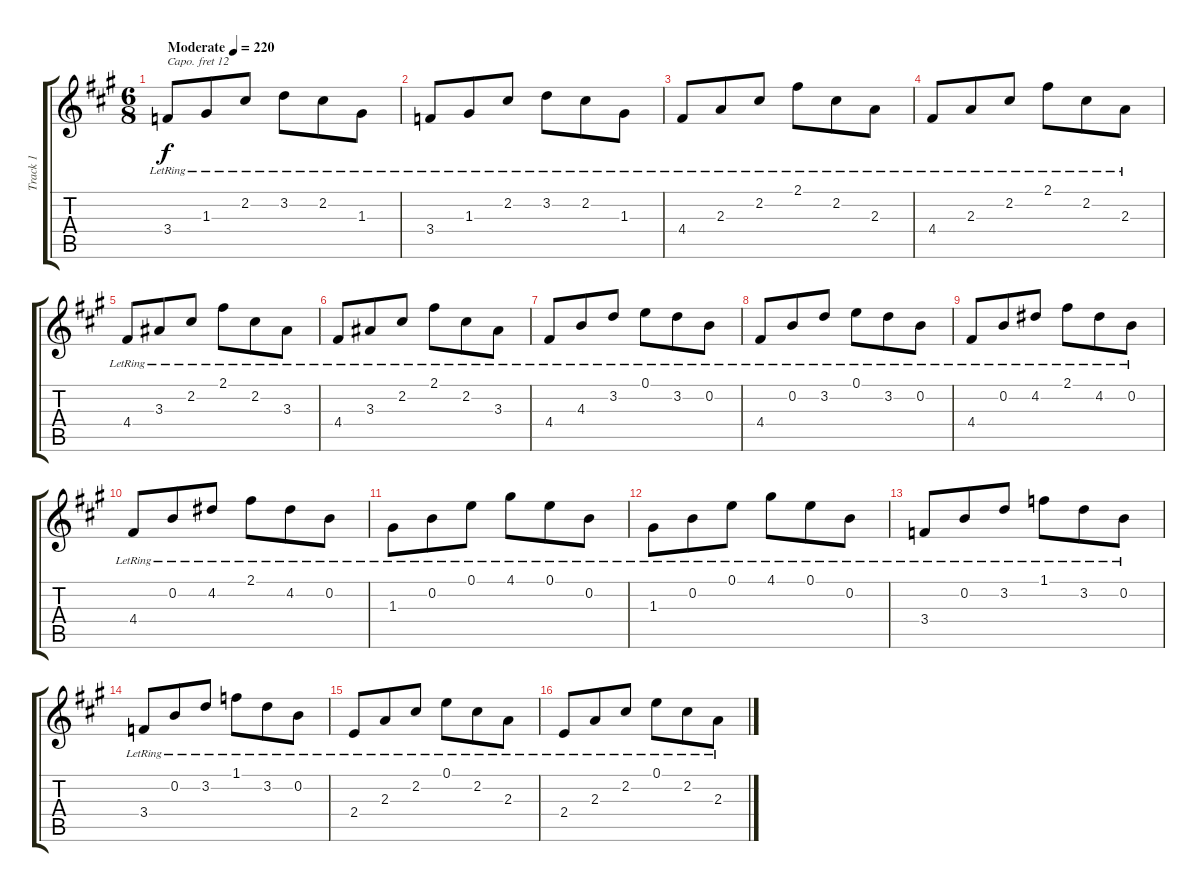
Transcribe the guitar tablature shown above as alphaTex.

\track ("Track 1" "Track 1") {instrument acousticgrandpiano}
\staff {score tabs}
\capo 12
\tuning (E4 B3 G3 D3 A2 E2) {hide}
\ts (6 8)
\tempo (220 "Moderate")
\clef g2
\ks a
3.4{lr}.8{dy f instrument acousticgrandpiano} 1.3{lr}.8 2.2{lr}.8 3.2{lr}.8 2.2{lr}.8 1.3{lr}.8 |
3.4{lr}.8 1.3{lr}.8 2.2{lr}.8 3.2{lr}.8 2.2{lr}.8 1.3{lr}.8 |
4.4{lr}.8 2.3{lr}.8 2.2{lr}.8 2.1{lr}.8 2.2{lr}.8 2.3{lr}.8 |
4.4{lr}.8 2.3{lr}.8 2.2{lr}.8 2.1{lr}.8 2.2{lr}.8 2.3{lr}.8 |
4.4{lr}.8 3.3{lr}.8 2.2{lr}.8 2.1{lr}.8 2.2{lr}.8 3.3{lr}.8 |
4.4{lr}.8 3.3{lr}.8 2.2{lr}.8 2.1{lr}.8 2.2{lr}.8 3.3{lr}.8 |
4.4{lr}.8 4.3{lr}.8 3.2{lr}.8 0.1{lr}.8 3.2{lr}.8 0.2{lr}.8 |
4.4{lr}.8 0.2{lr}.8 3.2{lr}.8 0.1{lr}.8 3.2{lr}.8 0.2{lr}.8 |
4.4{lr}.8 0.2{lr}.8 4.2{lr}.8 2.1{lr}.8 4.2{lr}.8 0.2{lr}.8 |
4.4{lr}.8 0.2{lr}.8 4.2{lr}.8 2.1{lr}.8 4.2{lr}.8 0.2{lr}.8 |
1.3{lr}.8 0.2{lr}.8 0.1{lr}.8 4.1{lr}.8 0.1{lr}.8 0.2{lr}.8 |
1.3{lr}.8 0.2{lr}.8 0.1{lr}.8 4.1{lr}.8 0.1{lr}.8 0.2{lr}.8 |
3.4{lr}.8 0.2{lr}.8 3.2{lr}.8 1.1{lr}.8 3.2{lr}.8 0.2{lr}.8 |
3.4{lr}.8 0.2{lr}.8 3.2{lr}.8 1.1{lr}.8 3.2{lr}.8 0.2{lr}.8 |
2.4{lr}.8 2.3{lr}.8 2.2{lr}.8 0.1{lr}.8 2.2{lr}.8 2.3{lr}.8 |
2.4{lr}.8 2.3{lr}.8 2.2{lr}.8 0.1{lr}.8 2.2{lr}.8 2.3{lr}.8
